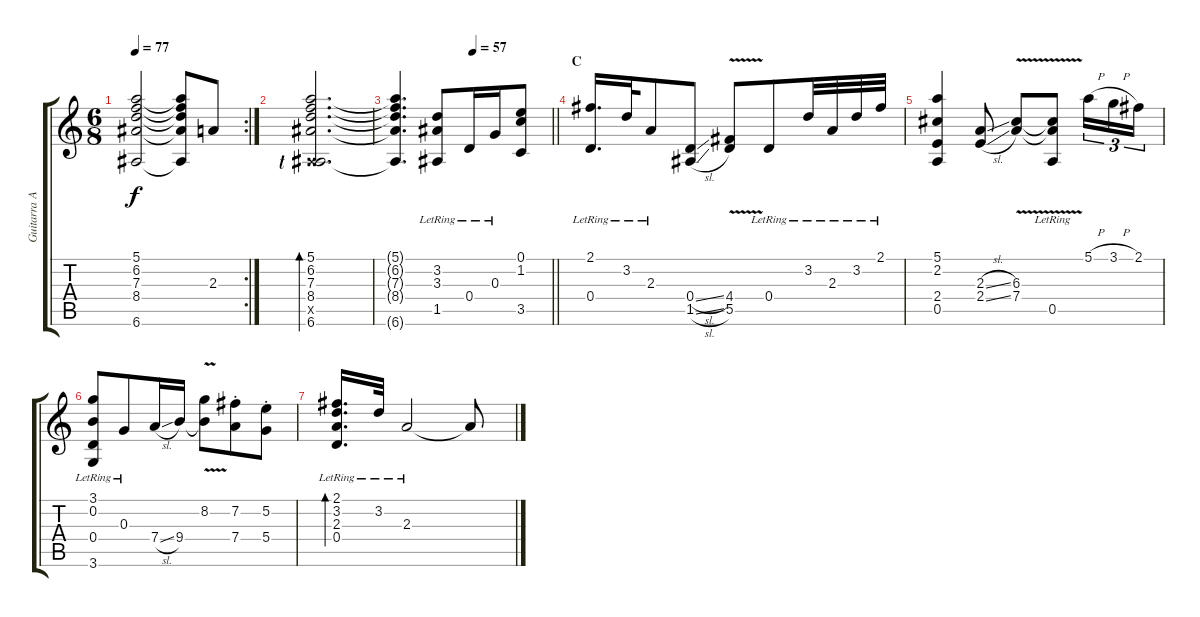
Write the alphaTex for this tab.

\track ("Guitarra Acústica" "Guitarra A") {instrument acousticguitarnylon}
\staff {score tabs}
\tuning (E4 B3 G3 D3 A2 E2) {hide}
\rc 2
\ts (6 8)
\tempo 77
\clef g2
\ks c
(5.1{t} 6.2{t} 7.3{t} 8.4{t} 6.6{t}).2{dy f} (5.1{t} 6.2{t} 7.3{t} 8.4{t} 6.6{t}).8 2.3.8 |
(5.1 6.2 7.3 8.4 0.5{x} 6.6{lf 1}).2{d bd 240} |
\tempo (57 0.5)
\barLineRight lightlight
(5.1{t} 6.2{t} 7.3{t} 8.4{t} 6.6{t}).4{d} (3.2{lr} 3.3{lr} 1.5{lr}).8 0.4{lr}.16 0.3{lr}.16 (0.1 1.2 3.5).8 |
\section ("" "C")
(2.1{lr} 0.4{lr}).16{d} 3.2{lr}.32 2.3{lr}.8 (0.4{sl} 1.5{sl}).8 (4.4{v} 5.5{v}).8 0.4{lr}.8 3.2{lr}.32 2.3{lr}.32 3.2{lr}.32 2.1{lr}.32 |
(5.1 2.2 2.4 0.5).4 (2.3{sl} 2.4{sl}).8 (6.3{v} 7.4{v}).8 (6.3{t} 7.4{t} 0.5{lr}).8 5.1{h}.16{tu (3 2)} 3.1{h}.16{tu (3 2)} 2.1.16{tu (3 2)} |
(3.1{lr} 0.2{lr} 0.4{lr} 3.6{lr}).8 0.3{lr}.8 7.4{sl}.16 9.4.16 (8.2{v} 9.4{v t}).8 (7.2{st} 7.4{st}).8 (5.2{st} 5.4{st}).8 |
(2.1{lr} 3.2{lr} 2.3{lr} 0.4{lr}).16{d bd 240} 3.2{lr}.32 2.3{lr}.2 2.3{t}.8
